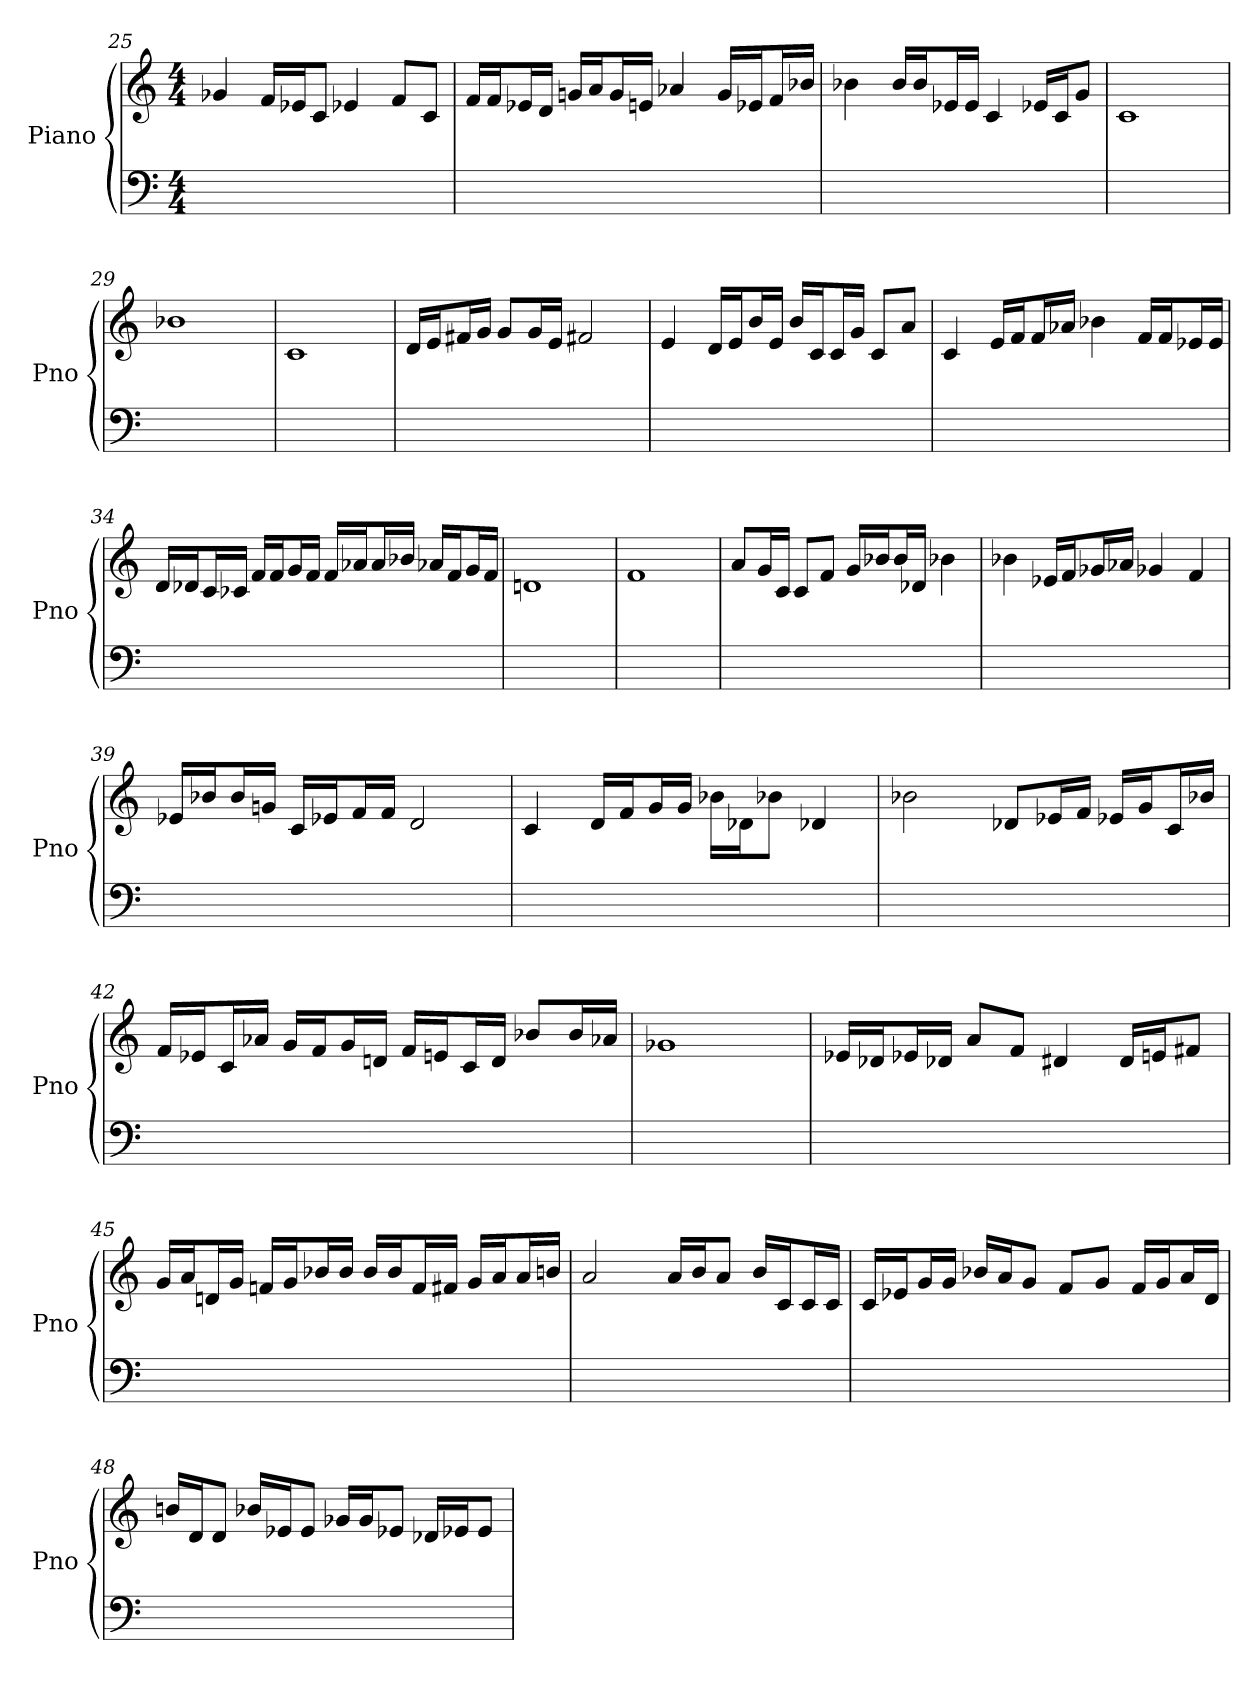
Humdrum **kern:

**kern	**kern
*part2	*part1
*staff2	*staff1
*I"Piano	*
*I'Pno	*
*clefF4	*clefG2
*M4/4	*M4/4
=25	=25
1ryy	4g-X
.	16f/LL
.	16e-X/J
.	8c/J
.	4e-X
.	8f/L
.	8c/J
=26	=26
1ryy	16f/LL
.	16f/J
.	16e-X/L
.	16d/JJ
.	16gn/LL
.	16a/J
.	16g/L
.	16en/JJ
.	4a-X
.	16g/LL
.	16e-X/J
.	16f/L
.	16b-X/JJ
=27	=27
1ryy	4b-X
.	16b-/LL
.	16b-/J
.	16e-X/L
.	16e-/JJ
.	4c
.	16e-X/LL
.	16c/J
.	8g/J
=28	=28
1ryy	1c
=29	=29
1ryy	1b-X
=30	=30
1ryy	1c
=31	=31
1ryy	16d/LL
.	16e/J
.	16f#X/L
.	16g/JJ
.	8g/L
.	16g/L
.	16e/JJ
.	2f#X
=32	=32
1ryy	4e
.	16d/LL
.	16e/J
.	16b/L
.	16e/JJ
.	16b/LL
.	16c/J
.	16c/L
.	16g/JJ
.	8c/L
.	8a/J
=33	=33
1ryy	4c
.	16e/LL
.	16f/J
.	16f/L
.	16a-X/JJ
.	4b-X
.	16f/LL
.	16f/J
.	16e-X/L
.	16e-/JJ
=34	=34
1ryy	16d/LL
.	16d-X/J
.	16c/L
.	16c-X/JJ
.	16f/LL
.	16f/J
.	16g/L
.	16f/JJ
.	16f/LL
.	16a-X/J
.	16a-/L
.	16b-X/JJ
.	16a-X/LL
.	16f/J
.	16g/L
.	16f/JJ
=35	=35
1ryy	1dn
=36	=36
1ryy	1f
=37	=37
1ryy	8a/L
.	16g/L
.	16c/JJ
.	8c/L
.	8f/J
.	16g/LL
.	16b-X/J
.	16b-/L
.	16d-X/JJ
.	4b-X
=38	=38
1ryy	4b-X
.	16e-X/LL
.	16f/J
.	16g-X/L
.	16a-X/JJ
.	4g-X
.	4f
=39	=39
1ryy	16e-X/LL
.	16b-X/J
.	16b-/L
.	16gn/JJ
.	16c/LL
.	16e-X/J
.	16f/L
.	16f/JJ
.	2d
=40	=40
1ryy	4c
.	16d/LL
.	16f/J
.	16g/L
.	16g/JJ
.	16b-X\LL
.	16d-X\J
.	8b-X\J
.	4d-X
=41	=41
1ryy	2b-X
.	8d-X/L
.	16e-X/L
.	16f/JJ
.	16e-X/LL
.	16g/J
.	16c/L
.	16b-X/JJ
=42	=42
1ryy	16f/LL
.	16e-X/J
.	16c/L
.	16a-X/JJ
.	16g/LL
.	16f/J
.	16g/L
.	16dn/JJ
.	16f/LL
.	16en/J
.	16c/L
.	16d/JJ
.	8b-X/L
.	16b-/L
.	16a-X/JJ
=43	=43
1ryy	1g-X
=44	=44
1ryy	16e-X/LL
.	16d-X/J
.	16e-X/L
.	16d-X/JJ
.	8a/L
.	8f/J
.	4d#X
.	16d#/LL
.	16en/J
.	8f#X/J
=45	=45
1ryy	16g/LL
.	16a/J
.	16dn/L
.	16g/JJ
.	16fn/LL
.	16g/J
.	16b-X/L
.	16b-/JJ
.	16b-/LL
.	16b-/J
.	16f/L
.	16f#X/JJ
.	16g/LL
.	16a/J
.	16a/L
.	16bn/JJ
=46	=46
1ryy	2a
.	16a/LL
.	16b/J
.	8a/J
.	16b/LL
.	16c/J
.	16c/L
.	16c/JJ
=47	=47
1ryy	16c/LL
.	16e-X/J
.	16g/L
.	16g/JJ
.	16b-X/LL
.	16a/J
.	8g/J
.	8f/L
.	8g/J
.	16f/LL
.	16g/J
.	16a/L
.	16d/JJ
=48	=48
1ryy	16bn/LL
.	16d/J
.	8d/J
.	16b-X/LL
.	16e-X/J
.	8e-/J
.	16g-X/LL
.	16g-/J
.	8e-X/J
.	16d-X/LL
.	16e-X/J
.	8e-/J
=	=
*-	*-
